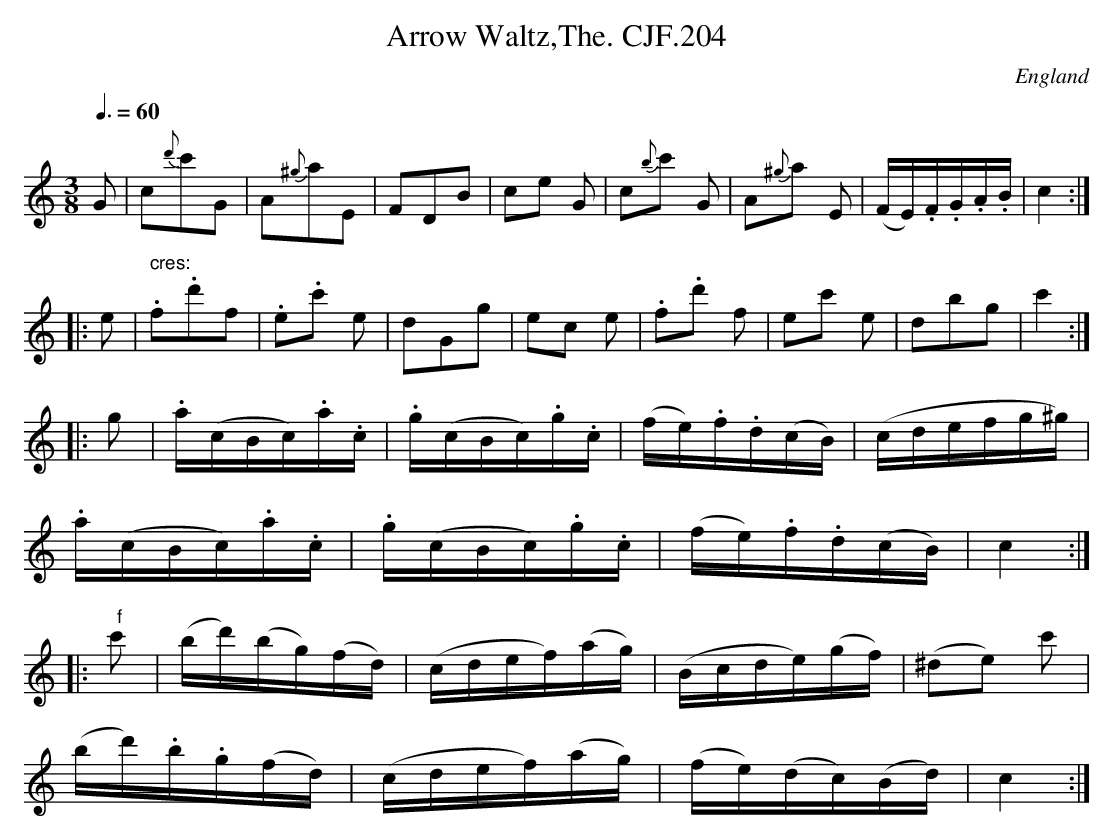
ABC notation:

X:1
T:Arrow Waltz,The. CJF.204
L:1/16
M:3/8
O:England
Q:3/8=60
K:C
G2|c2{d'}c'2G2|A2{^g}a2E2|F2D2B2|c2e2 G2|\
c2{b}c'2 G2|A2{^g}a2 E2|(FE).F.G.A.B|c4:|!
|:e2|" cres:".f2.d'2f2|.e2.c'2 e2|\
d2G2g2|e2c2 e2|.f2.d'2 f2|e2c'2 e2|d2b2g2|c'4:|!
|:g2|.a(cBc).a.c|.g(cBc).g.c|(fe).f.d(cB)|(cdefg^g)|!
.a(cBc).a.c|.g(cBc).g.c|(fe).f.d(cB)|c4:|!
|:" f"c'2|(bd')(bg)(fd)|(cdef)(ag)|(Bcde)(gf)|\
(^d2e2) c'2|!
(bd').b.g(fd)|(cdef)(ag)|(fe)(dc)(Bd)|c4:|
